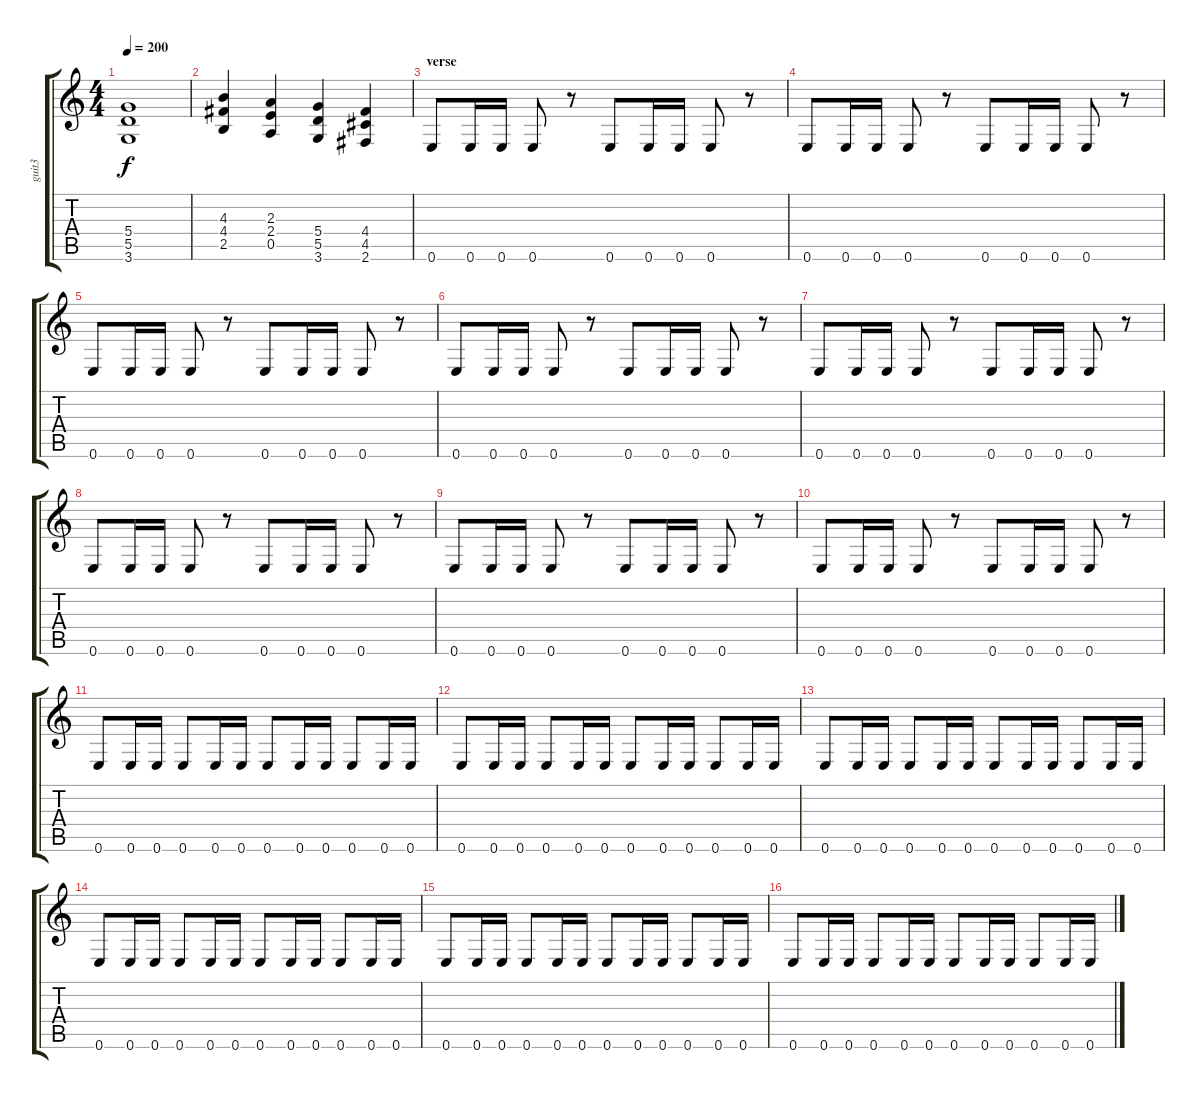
\track ("guit3" "guit3") {instrument distortionguitar}
\staff {score tabs}
\tuning (E4 B3 G3 D3 A2 E2) {hide}
\ts (4 4)
\tempo 200
\clef g2
\ks c
(5.4 5.5 3.6).1{dy f} |
(4.3 4.4 2.5).4 (2.3 2.4 0.5).4 (5.4 5.5 3.6).4 (4.4 4.5 2.6).4 |
\section ("" "verse")
0.6.8 0.6.16 0.6.16 0.6.8 r.8 0.6.8 0.6.16 0.6.16 0.6.8 r.8 |
0.6.8 0.6.16 0.6.16 0.6.8 r.8 0.6.8 0.6.16 0.6.16 0.6.8 r.8 |
0.6.8 0.6.16 0.6.16 0.6.8 r.8 0.6.8 0.6.16 0.6.16 0.6.8 r.8 |
0.6.8 0.6.16 0.6.16 0.6.8 r.8 0.6.8 0.6.16 0.6.16 0.6.8 r.8 |
0.6.8 0.6.16 0.6.16 0.6.8 r.8 0.6.8 0.6.16 0.6.16 0.6.8 r.8 |
0.6.8 0.6.16 0.6.16 0.6.8 r.8 0.6.8 0.6.16 0.6.16 0.6.8 r.8 |
0.6.8 0.6.16 0.6.16 0.6.8 r.8 0.6.8 0.6.16 0.6.16 0.6.8 r.8 |
0.6.8 0.6.16 0.6.16 0.6.8 r.8 0.6.8 0.6.16 0.6.16 0.6.8 r.8 |
0.6.8 0.6.16 0.6.16 0.6.8 0.6.16 0.6.16 0.6.8 0.6.16 0.6.16 0.6.8 0.6.16 0.6.16 |
0.6.8 0.6.16 0.6.16 0.6.8 0.6.16 0.6.16 0.6.8 0.6.16 0.6.16 0.6.8 0.6.16 0.6.16 |
0.6.8 0.6.16 0.6.16 0.6.8 0.6.16 0.6.16 0.6.8 0.6.16 0.6.16 0.6.8 0.6.16 0.6.16 |
0.6.8 0.6.16 0.6.16 0.6.8 0.6.16 0.6.16 0.6.8 0.6.16 0.6.16 0.6.8 0.6.16 0.6.16 |
0.6.8 0.6.16 0.6.16 0.6.8 0.6.16 0.6.16 0.6.8 0.6.16 0.6.16 0.6.8 0.6.16 0.6.16 |
0.6.8 0.6.16 0.6.16 0.6.8 0.6.16 0.6.16 0.6.8 0.6.16 0.6.16 0.6.8 0.6.16 0.6.16
